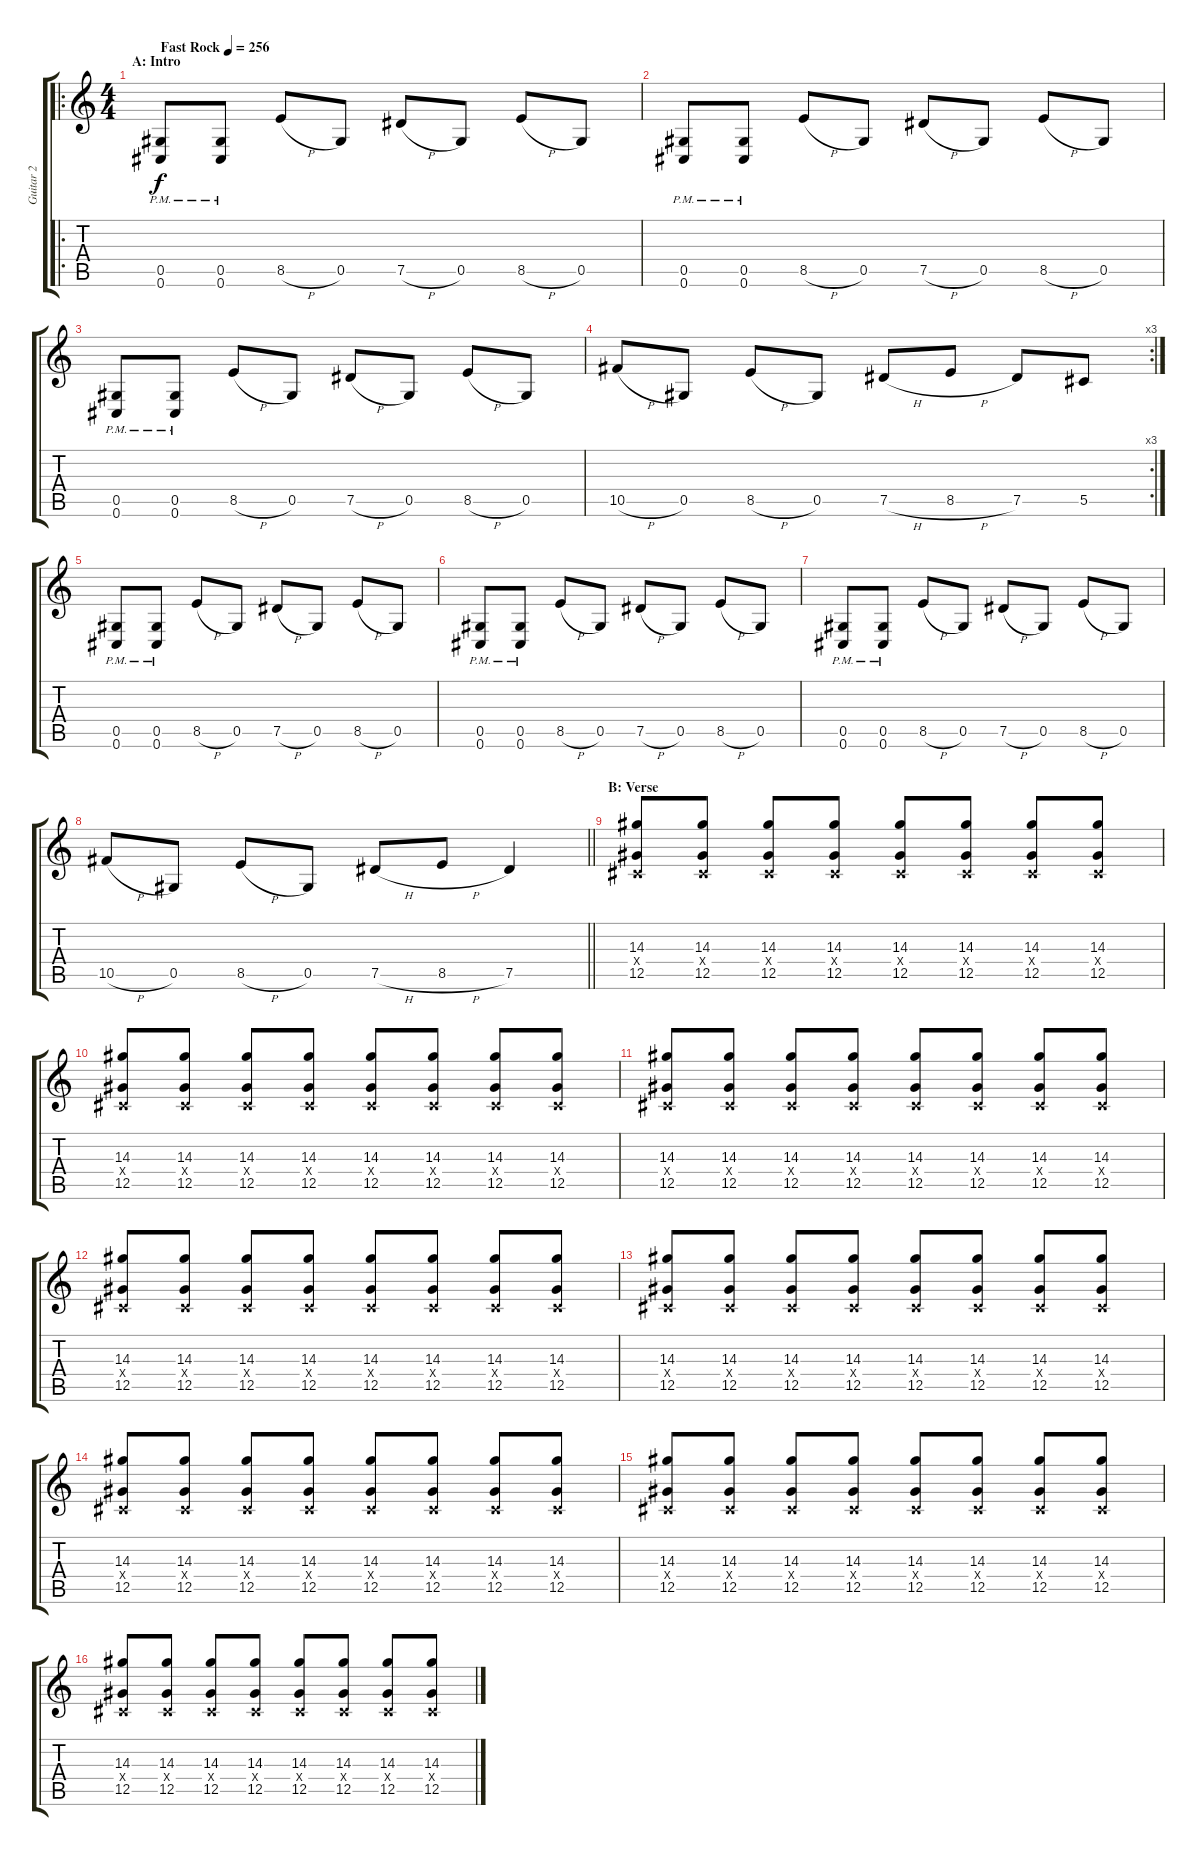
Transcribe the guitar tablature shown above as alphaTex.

\track ("Guitar 2" "Guitar 2") {instrument distortionguitar}
\staff {score tabs}
\tuning (Eb4 Bb3 Gb3 Db3 Ab2 Db2) {hide}
\ro
\ts (4 4)
\section ("" "A: Intro")
\tempo (256 "Fast Rock")
\clef g2
\ks c
(0.5{pm} 0.6{pm}).8{dy f instrument distortionguitar} (0.5{pm} 0.6{pm}).8 8.5{h}.8 0.5.8 7.5{h}.8 0.5.8 8.5{h}.8 0.5.8 |
(0.5{pm} 0.6{pm}).8 (0.5{pm} 0.6{pm}).8 8.5{h}.8 0.5.8 7.5{h}.8 0.5.8 8.5{h}.8 0.5.8 |
(0.5{pm} 0.6{pm}).8 (0.5{pm} 0.6{pm}).8 8.5{h}.8 0.5.8 7.5{h}.8 0.5.8 8.5{h}.8 0.5.8 |
\rc 3
10.5{h}.8 0.5.8 8.5{h}.8 0.5.8 7.5{h}.8 8.5{h}.8 7.5.8 5.5.8 |
(0.5{pm} 0.6{pm}).8 (0.5{pm} 0.6{pm}).8 8.5{h}.8 0.5.8 7.5{h}.8 0.5.8 8.5{h}.8 0.5.8 |
(0.5{pm} 0.6{pm}).8 (0.5{pm} 0.6{pm}).8 8.5{h}.8 0.5.8 7.5{h}.8 0.5.8 8.5{h}.8 0.5.8 |
(0.5{pm} 0.6{pm}).8 (0.5{pm} 0.6{pm}).8 8.5{h}.8 0.5.8 7.5{h}.8 0.5.8 8.5{h}.8 0.5.8 |
\barLineRight lightlight
10.5{h}.8 0.5.8 8.5{h}.8 0.5.8 7.5{h}.8 8.5{h}.8 7.5.4 |
\section ("" "B: Verse")
(14.3 0.4{x} 12.5).8 (14.3 0.4{x} 12.5).8 (14.3 0.4{x} 12.5).8 (14.3 0.4{x} 12.5).8 (14.3 0.4{x} 12.5).8 (14.3 0.4{x} 12.5).8 (14.3 0.4{x} 12.5).8 (14.3 0.4{x} 12.5).8 |
(14.3 0.4{x} 12.5).8 (14.3 0.4{x} 12.5).8 (14.3 0.4{x} 12.5).8 (14.3 0.4{x} 12.5).8 (14.3 0.4{x} 12.5).8 (14.3 0.4{x} 12.5).8 (14.3 0.4{x} 12.5).8 (14.3 0.4{x} 12.5).8 |
(14.3 0.4{x} 12.5).8 (14.3 0.4{x} 12.5).8 (14.3 0.4{x} 12.5).8 (14.3 0.4{x} 12.5).8 (14.3 0.4{x} 12.5).8 (14.3 0.4{x} 12.5).8 (14.3 0.4{x} 12.5).8 (14.3 0.4{x} 12.5).8 |
(14.3 0.4{x} 12.5).8 (14.3 0.4{x} 12.5).8 (14.3 0.4{x} 12.5).8 (14.3 0.4{x} 12.5).8 (14.3 0.4{x} 12.5).8 (14.3 0.4{x} 12.5).8 (14.3 0.4{x} 12.5).8 (14.3 0.4{x} 12.5).8 |
(14.3 0.4{x} 12.5).8 (14.3 0.4{x} 12.5).8 (14.3 0.4{x} 12.5).8 (14.3 0.4{x} 12.5).8 (14.3 0.4{x} 12.5).8 (14.3 0.4{x} 12.5).8 (14.3 0.4{x} 12.5).8 (14.3 0.4{x} 12.5).8 |
(14.3 0.4{x} 12.5).8 (14.3 0.4{x} 12.5).8 (14.3 0.4{x} 12.5).8 (14.3 0.4{x} 12.5).8 (14.3 0.4{x} 12.5).8 (14.3 0.4{x} 12.5).8 (14.3 0.4{x} 12.5).8 (14.3 0.4{x} 12.5).8 |
(14.3 0.4{x} 12.5).8 (14.3 0.4{x} 12.5).8 (14.3 0.4{x} 12.5).8 (14.3 0.4{x} 12.5).8 (14.3 0.4{x} 12.5).8 (14.3 0.4{x} 12.5).8 (14.3 0.4{x} 12.5).8 (14.3 0.4{x} 12.5).8 |
(14.3 0.4{x} 12.5).8 (14.3 0.4{x} 12.5).8 (14.3 0.4{x} 12.5).8 (14.3 0.4{x} 12.5).8 (14.3 0.4{x} 12.5).8 (14.3 0.4{x} 12.5).8 (14.3 0.4{x} 12.5).8 (14.3 0.4{x} 12.5).8
